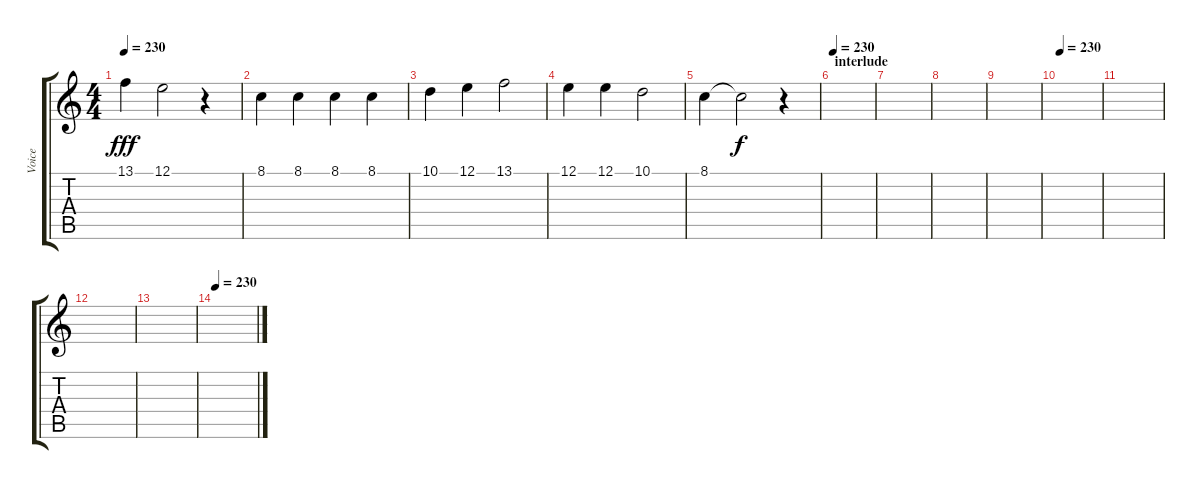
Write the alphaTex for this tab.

\track ("Voice" "Voice") {instrument choiraahs}
\staff {score tabs}
\tuning (E4 B3 G3 D3 A2 E2) {hide}
\ts (4 4)
\tempo 230
\clef g2
\ks c
13.1.4{dy fff} 12.1.2 r.4 |
8.1.4 8.1.4 8.1.4 8.1.4 |
10.1.4 12.1.4 13.1.2 |
12.1.4 12.1.4 10.1.2 |
8.1.4 8.1{t}.2{dy f} r.4 |
\section ("" "interlude")
\tempo 230
|
|
|
|
\tempo 230
|
|
|
|
\tempo 230
